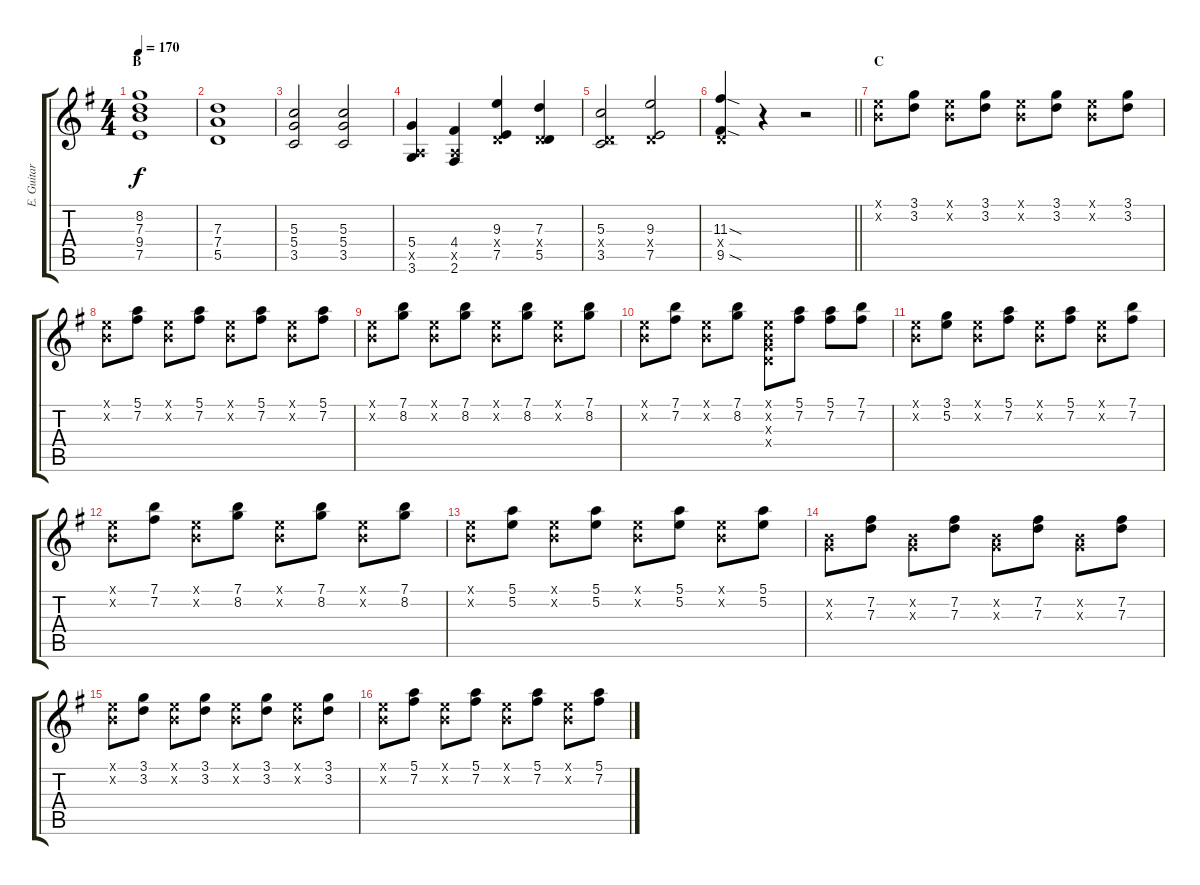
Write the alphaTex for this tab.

\track ("E. Guitar I" "E. Guitar ") {instrument electricguitarclean}
\staff {score tabs}
\tuning (E4 B3 G3 D3 A2 E2) {hide}
\ts (4 4)
\section ("" "B")
\tempo 170
\clef g2
\ks g
(8.2 7.3 9.4 7.5).1{dy f} |
(7.3 7.4 5.5).1 |
(5.3 5.4 3.5).2 (5.3 5.4 3.5).2 |
(5.4 0.5{x} 3.6).4 (4.4 0.5{x} 2.6).4 (9.3 0.4{x} 7.5).4 (7.3 0.4{x} 5.5).4 |
(5.3 0.4{x} 3.5).2 (9.3 0.4{x} 7.5).2 |
\barLineRight lightlight
(11.3{sod} 0.4{x} 9.5{sod}).4 r.4 r.2 |
\section ("" "C")
(0.1{x} 0.2{x}).8 (3.1 3.2).8 (0.1{x} 0.2{x}).8 (3.1 3.2).8 (0.1{x} 0.2{x}).8 (3.1 3.2).8 (0.1{x} 0.2{x}).8 (3.1 3.2).8 |
(0.1{x} 0.2{x}).8 (5.1 7.2).8 (0.1{x} 0.2{x}).8 (5.1 7.2).8 (0.1{x} 0.2{x}).8 (5.1 7.2).8 (0.1{x} 0.2{x}).8 (5.1 7.2).8 |
(0.1{x} 0.2{x}).8 (7.1 8.2).8 (0.1{x} 0.2{x}).8 (7.1 8.2).8 (0.1{x} 0.2{x}).8 (7.1 8.2).8 (0.1{x} 0.2{x}).8 (7.1 8.2).8 |
(0.1{x} 0.2{x}).8 (7.1 7.2).8 (0.1{x} 0.2{x}).8 (7.1 8.2).8 (0.1{x} 0.2{x} 0.3{x} 0.4{x}).8 (5.1 7.2).8 (5.1 7.2).8 (7.1 7.2).8 |
(0.1{x} 0.2{x}).8 (3.1 5.2).8 (0.1{x} 0.2{x}).8 (5.1 7.2).8 (0.1{x} 0.2{x}).8 (5.1 7.2).8 (0.1{x} 0.2{x}).8 (7.1 7.2).8 |
(0.1{x} 0.2{x}).8 (7.1 7.2).8 (0.1{x} 0.2{x}).8 (7.1 8.2).8 (0.1{x} 0.2{x}).8 (7.1 8.2).8 (0.1{x} 0.2{x}).8 (7.1 8.2).8 |
(0.1{x} 0.2{x}).8 (5.1 5.2).8 (0.1{x} 0.2{x}).8 (5.1 5.2).8 (0.1{x} 0.2{x}).8 (5.1 5.2).8 (0.1{x} 0.2{x}).8 (5.1 5.2).8 |
(0.2{x} 0.3{x}).8 (7.2 7.3).8 (0.2{x} 0.3{x}).8 (7.2 7.3).8 (0.2{x} 0.3{x}).8 (7.2 7.3).8 (0.2{x} 0.3{x}).8 (7.2 7.3).8 |
(0.1{x} 0.2{x}).8 (3.1 3.2).8 (0.1{x} 0.2{x}).8 (3.1 3.2).8 (0.1{x} 0.2{x}).8 (3.1 3.2).8 (0.1{x} 0.2{x}).8 (3.1 3.2).8 |
(0.1{x} 0.2{x}).8 (5.1 7.2).8 (0.1{x} 0.2{x}).8 (5.1 7.2).8 (0.1{x} 0.2{x}).8 (5.1 7.2).8 (0.1{x} 0.2{x}).8 (5.1 7.2).8
